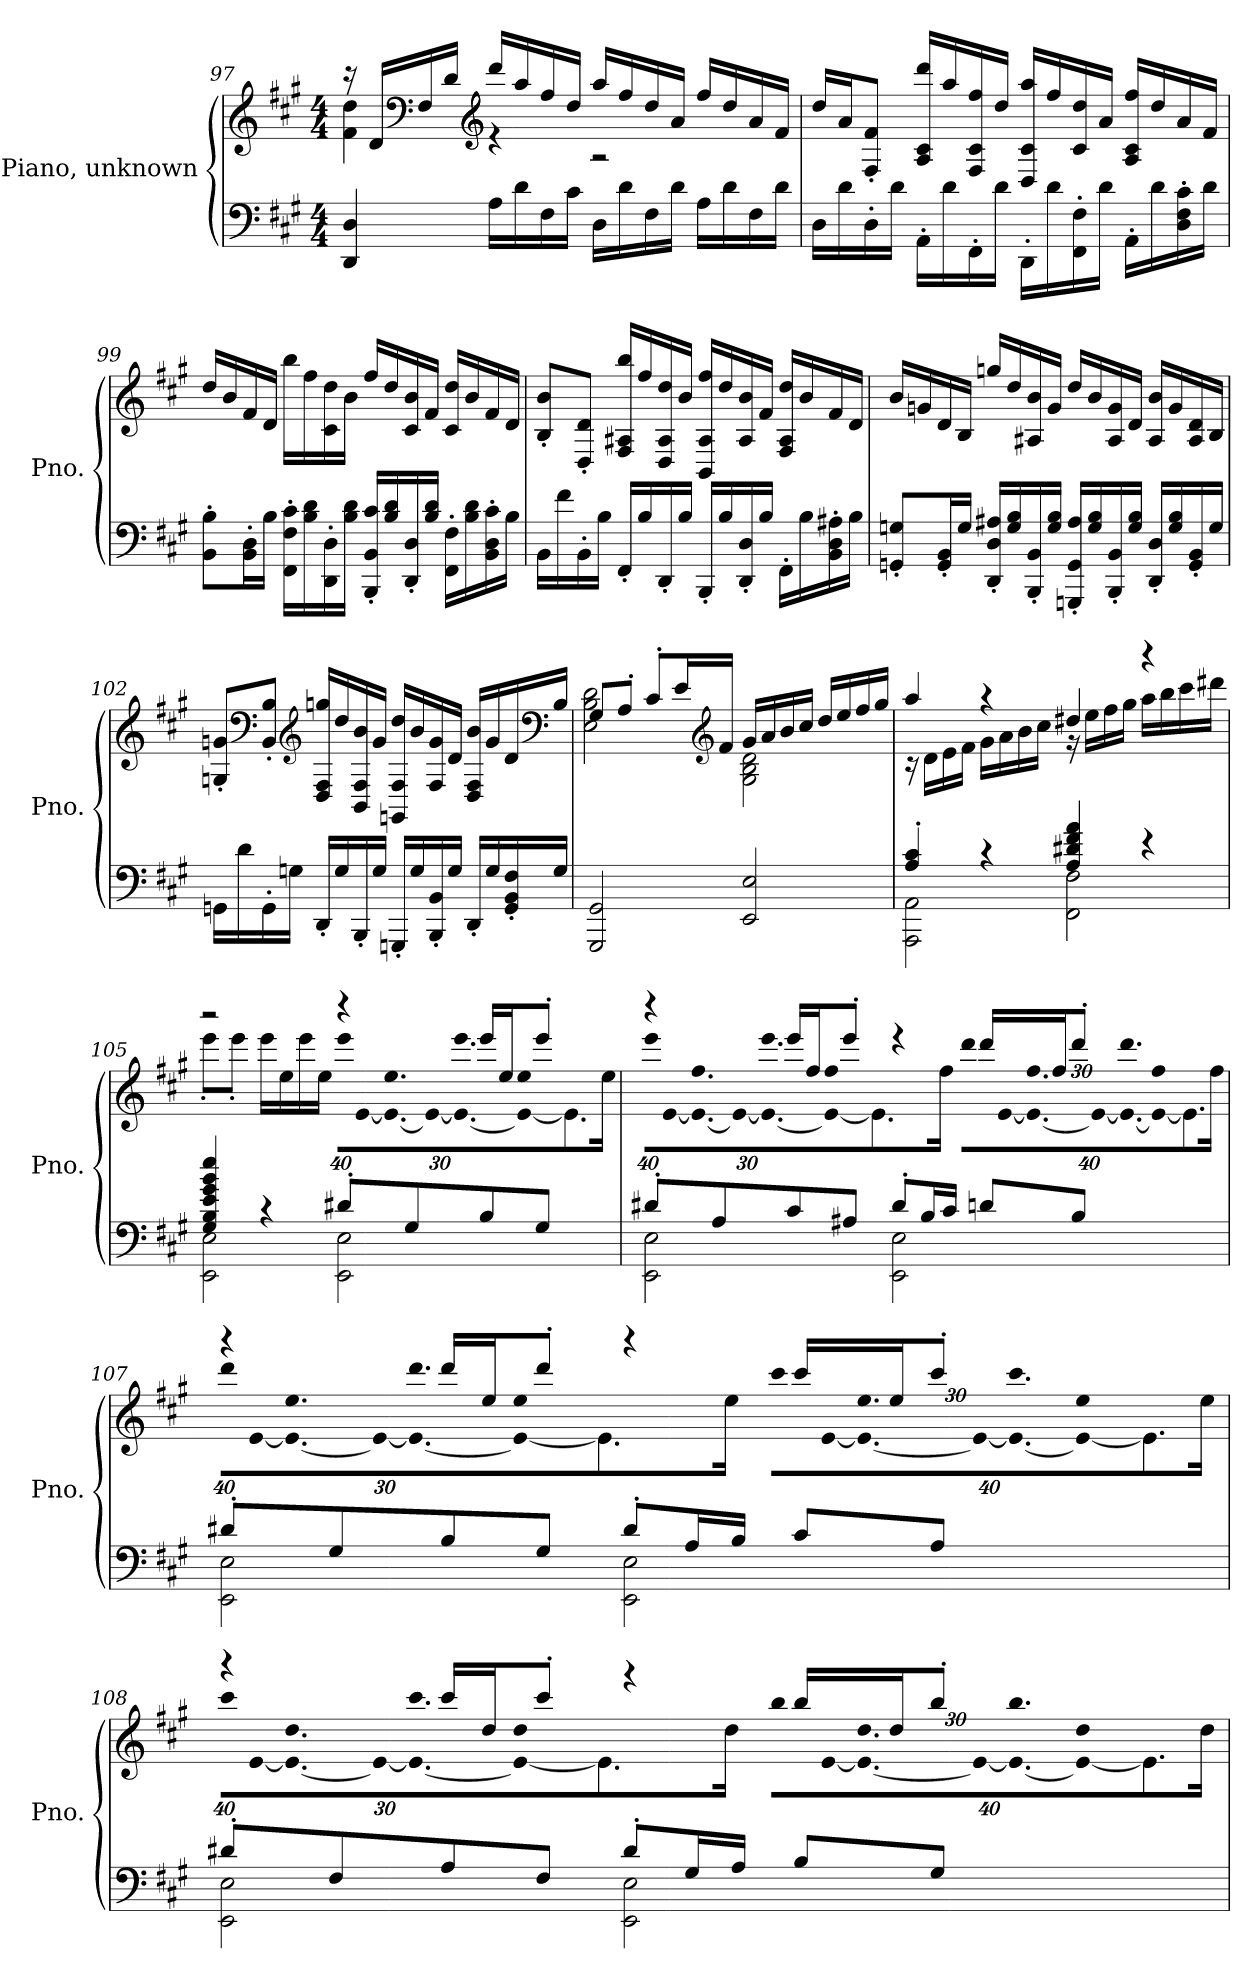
**kern	**kern
*part1	*part1
*staff2	*staff1
*I"Piano, unknown	*
*I'Pno.	*
!!LO:PB:g=z
*clefF4	*clefG2
*k[f#c#g#]	*k[f#c#g#]
*M4/4	*M4/4
=97	=97
*	*^
4DD/ 4D/	16r	4f#\ 4dd\
.	16d/LL	.
*	*clefF4	*
.	16F#/	.
.	16d/JJ	.
*	*clefG2	*
16A\LL	16ddd/LL	4r
16d\	16aa/	.
16F#\	16ff#/	.
16c#\JJ	16dd/JJ	.
16D\LL	16aa/LL	2r
16d\	16ff#/	.
16F#\	16dd/	.
16d\JJ	16a/JJ	.
16A\LL	16ff#/LL	.
16d\	16dd/	.
16F#\	16a/	.
16d\JJ	16f#/JJ	.
*	*v	*v
=98	=98
16D\LL	16dd/LL
16d\	16a/J
16D'\	8F#/' 8f#/'J
16d\JJ	.
16AA'\LL	16A/ 16c#/ 16ddd/LL
16d\	16aa/
16FF#'\	16F#/ 16c#/ 16ff#/
16d\JJ	16dd/JJ
16DD'\LL	16D/ 16c#/ 16aa/LL
16d\	16ff#/
16FF#\' 16F#\'	16c#/ 16dd/
16d\JJ	16a/JJ
16AA'\LL	16A/ 16c#/ 16ff#/LL
16d\	16dd/
16D\' 16F#\' 16c#\'	16a/
16d\JJ	16f#/JJ
!!LO:LB:g=z
=99	=99
8BB\' 8B\'L	16dd/LL
.	16b/
16BB\' 16D\'L	16f#/
16B\JJ	16d/JJ
16FF#\' 16F#\' 16c#\'LL	16bb\LL
16B\ 16d\	16ff#\
16DD\' 16D\'	16c#\ 16dd\
16B\ 16d\JJ	16b\JJ
16BBB/' 16BB/' 16c#/'LL	16ff#/LL
16B/ 16d/	16dd/
16DD/' 16D/'	16c#/ 16b/
16B/ 16d/JJ	16f#/JJ
16FF#\' 16F#\'LL	16c#/ 16dd/LL
16B\ 16d\	16b/
16BB\' 16D\' 16c#\'	16f#/
16B\JJ	16d/JJ
=100	=100
16BB\LL	8B/' 8b/'L
16f#\	.
16BB'\	8D/' 8d/'J
16B\JJ	.
16FF#'/LL	16F#/ 16A#X/ 16bb/LL
16B/	16ff#/
16DD'/	16D/ 16A#/ 16dd/
16B/JJ	16b/JJ
16BBB'/LL	16BB/ 16A#/ 16ff#/LL
16B/	16dd/
16DD/' 16D/'	16A#/ 16b/
16B/JJ	16f#/JJ
16FF#'\LL	16F#/ 16A#/ 16dd/LL
16B\	16b/
16BB\' 16D\' 16A#X\'	16f#/
16B\JJ	16d/JJ
!!LO:LB:g=z
=101	=101
8GGn/' 8Gn/'L	16b/LL
.	16gn/
16GG/' 16BB/'L	16d/
16G/JJ	16B/JJ
16DD/' 16D/' 16A#X/'LL	16ggn/LL
16G/ 16B/	16dd/
16BBB/' 16BB/'	16A#X/ 16b/
16G/ 16B/JJ	16g/JJ
16GGGn/' 16GG/' 16A#/'LL	16dd/LL
16G/ 16B/	16b/
16BBB/' 16BB/'	16A#/ 16g/
16G/ 16B/JJ	16d/JJ
16DD/' 16D/'LL	16A#/ 16b/LL
16G/ 16B/	16g/
16GG/' 16BB/'	16A#/ 16d/
16G/JJ	16B/JJ
=102	=102
16GGn\LL	8Gn/' 8gn/'L
16d\	.
*	*clefF4
16GG'\	8BB/' 8B/'J
16Gn\JJ	.
*	*clefG2
16DD'/LL	16D/ 16F#/ 16ggn/LL
16G/	16dd/
16BBB'/	16BB/ 16F#/ 16b/
16G/JJ	16g/JJ
16GGGn'/LL	16GGn/ 16F#/ 16dd/LL
16G/	16b/
16BBB/' 16BB/'	16F#/ 16g/
16G/JJ	16d/JJ
16DD'/LL	16D/ 16F#/ 16b/LL
16G/	16g/
16GG/' 16BB/' 16F#/'	16d/
*	*clefF4
16G/JJ	16B/JJ
!!LO:LB:g=z
=103	=103
*	*^
2GGG#/ 2GG#/	8G#/L	2E\ 2B\ 2d\
.	8A'/J	.
.	8c#'/L	.
.	16e/L	.
*	*clefG2	*
.	16f#/JJ	.
2EE/ 2E/	16g#/LL	2G#\ 2B\ 2d\
.	16a/	.
.	16b/	.
.	16cc#/JJ	.
.	16dd/LL	.
.	16ee/	.
.	16ff#/	.
.	16gg#/JJ	.
=104	=104	=104
*^	*	*
4A/' 4c#/'	2AAA\ 2AA\	4aa/	16r
.	.	.	16d\LL
.	.	.	16e\
.	.	.	16f#\JJ
4r	.	4r	16g#\LL
.	.	.	16a\
.	.	.	16b\
.	.	.	16cc#\JJ
4A/ 4d#X/ 4f#/ 4a/	2FF#\ 2F#\	4dd#X/	16r
.	.	.	16ee\LL
.	.	.	16ff#\
.	.	.	16gg#\JJ
4r	.	4r	16aa\LL
.	.	.	16bb\
.	.	.	16ccc#\
.	.	.	16ddd#X\JJ
!!LO:LB:g=z	!!
=105	=105	=105	=105
4G#/ 4B/ 4e/ 4g#/ 4b/ 4ee/	2EE\ 2E\	2r	8eee'\L
.	.	.	8eee'\J
4r	.	.	16eee\LL
.	.	.	16ee\
.	.	.	16eee\
.	.	.	16ee\JJ
*	*	*	*Xbrackettup
!	!	!	!LO:N:vis=32
8d#X'/L	2EE\ 2E\	4r	640%23eee\LLL
!	!	!	!LO:N:vis=64
.	.	.	[960%17e\K
!	!	!	!LO:N:vis=32.
.	.	.	1920%103e\_ 1920%103ee\
!	!	!	!LO:N:vis=64
.	.	.	960%17e\K_
!	!	!	!LO:N:vis=32.
8G#/	.	.	1920%103e\_ 1920%103eee\J
!	!	!	!LO:N:vis=16
.	.	.	1920%137e\_ 1920%137ee\J
8B/	.	16eee/LL	8.e\]
.	.	16ee/J	.
8G#/J	.	8eee'/J	.
.	.	.	16ee\Jk
!!LO:LB:g=z	!!
=106	=106	=106	=106
!	!	!	!LO:N:vis=32
8d#X'/L	2EE\ 2E\	4r	640%23eee\LLL
!	!	!	!LO:N:vis=64
.	.	.	[960%17e\K
!	!	!	!LO:N:vis=32.
.	.	.	1920%103e\_ 1920%103ff#\
!	!	!	!LO:N:vis=64
.	.	.	960%17e\K_
!	!	!	!LO:N:vis=32.
8A/	.	.	1920%103e\_ 1920%103eee\J
!	!	!	!LO:N:vis=16
.	.	.	1920%137e\_ 1920%137ff#\J
8c#/	.	16eee/LL	8.e\]
.	.	16ff#/J	.
8A#X/J	.	8eee'/J	.
.	.	.	16ff#\Jk
!	!	!	!LO:N:vis=32
8d#'/L	2EE\ 2E\	4r	640%23ddd\LLL
!	!	!	!LO:N:vis=64
.	.	.	[960%17e\K
!	!	!	!LO:N:vis=32.
.	.	.	1920%103e\_ 1920%103ff#\
!	!	!	!LO:N:vis=64
.	.	.	960%17e\K_
!	!	!	!LO:N:vis=32.
16B/L	.	.	1920%103e\_ 1920%103ddd\J
!	!	!	!LO:N:vis=16
.	.	.	1920%137e\_ 1920%137ff#\J
16c#/JJ	.	.	.
8dn/L	.	16ddd/LL	8.e\]
.	.	16ff#/J	.
8B/J	.	8ddd'/J	.
.	.	.	16ff#\Jk
!!LO:PB:g=z	!!
=107	=107	=107	=107
!	!	!	!LO:N:vis=32
8d#X'/L	2EE\ 2E\	4r	640%23ddd\LLL
!	!	!	!LO:N:vis=64
.	.	.	[960%17e\K
!	!	!	!LO:N:vis=32.
.	.	.	1920%103e\_ 1920%103ee\
!	!	!	!LO:N:vis=64
.	.	.	960%17e\K_
!	!	!	!LO:N:vis=32.
8G#/	.	.	1920%103e\_ 1920%103ddd\J
!	!	!	!LO:N:vis=16
.	.	.	1920%137e\_ 1920%137ee\J
8B/	.	16ddd/LL	8.e\]
.	.	16ee/J	.
8G#/J	.	8ddd'/J	.
.	.	.	16ee\Jk
!	!	!	!LO:N:vis=32
8d#'/L	2EE\ 2E\	4r	640%23ccc#\LLL
!	!	!	!LO:N:vis=64
.	.	.	[960%17e\K
!	!	!	!LO:N:vis=32.
.	.	.	1920%103e\_ 1920%103ee\
!	!	!	!LO:N:vis=64
.	.	.	960%17e\K_
!	!	!	!LO:N:vis=32.
16A/L	.	.	1920%103e\_ 1920%103ccc#\J
!	!	!	!LO:N:vis=16
.	.	.	1920%137e\_ 1920%137ee\J
16B/JJ	.	.	.
8c#/L	.	16ccc#/LL	8.e\]
.	.	16ee/J	.
8A/J	.	8ccc#'/J	.
.	.	.	16ee\Jk
!!LO:LB:g=z	!!
=108	=108	=108	=108
!	!	!	!LO:N:vis=32
8d#X'/L	2EE\ 2E\	4r	640%23ccc#\LLL
!	!	!	!LO:N:vis=64
.	.	.	[960%17e\K
!	!	!	!LO:N:vis=32.
.	.	.	1920%103e\_ 1920%103dd\
!	!	!	!LO:N:vis=64
.	.	.	960%17e\K_
!	!	!	!LO:N:vis=32.
8F#/	.	.	1920%103e\_ 1920%103ccc#\J
!	!	!	!LO:N:vis=16
.	.	.	1920%137e\_ 1920%137dd\J
8A/	.	16ccc#/LL	8.e\]
.	.	16dd/J	.
8F#/J	.	8ccc#'/J	.
.	.	.	16dd\Jk
!	!	!	!LO:N:vis=32
8d#'/L	2EE\ 2E\	4r	640%23bb\LLL
!	!	!	!LO:N:vis=64
.	.	.	[960%17e\K
!	!	!	!LO:N:vis=32.
.	.	.	1920%103e\_ 1920%103dd\
!	!	!	!LO:N:vis=64
.	.	.	960%17e\K_
!	!	!	!LO:N:vis=32.
16G#/L	.	.	1920%103e\_ 1920%103bb\J
!	!	!	!LO:N:vis=16
.	.	.	1920%137e\_ 1920%137dd\J
16A/JJ	.	.	.
8B/L	.	16bb/LL	8.e\]
.	.	16dd/J	.
8G#/J	.	8bb'/J	.
.	.	.	16dd\Jk
*v	*v	*	*
*	*v	*v
=	=
*-	*-
